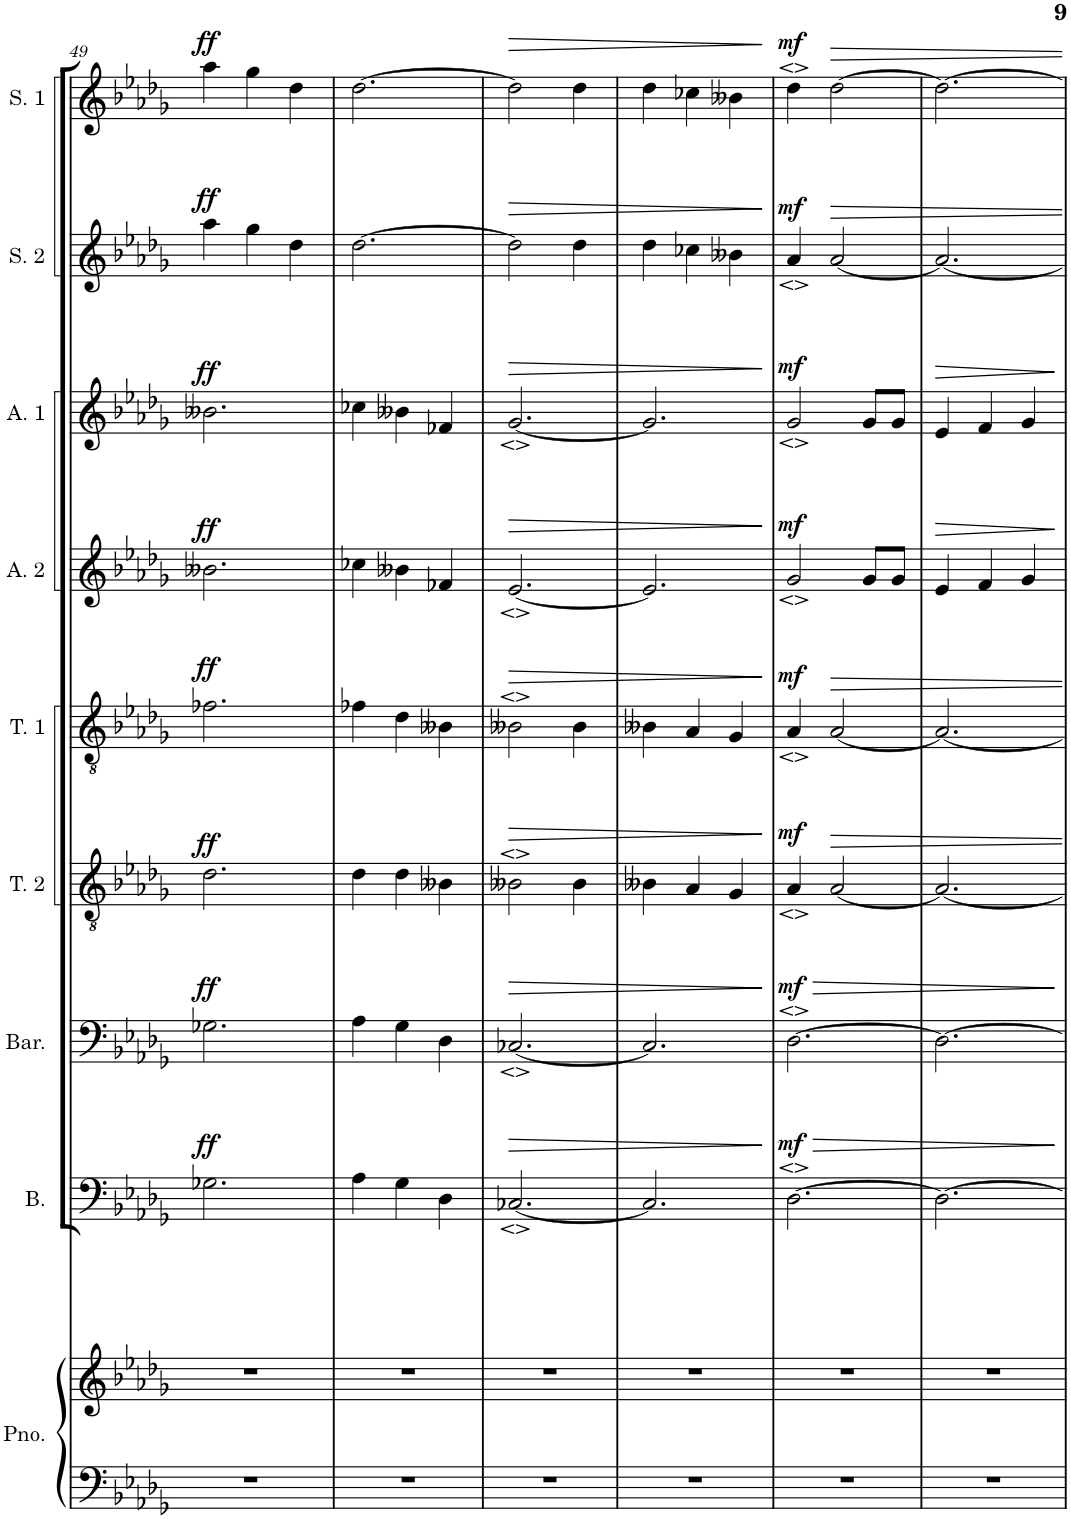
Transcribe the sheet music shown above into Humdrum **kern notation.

**kern	**kern	**kern	**dynam	**kern	**dynam	**kern	**dynam	**kern	**dynam	**kern	**dynam	**kern	**dynam	**kern	**dynam	**kern	**dynam
*part9	*part9	*part8	*part8	*part7	*part7	*part6	*part6	*part5	*part5	*part4	*part4	*part3	*part3	*part2	*part2	*part1	*part1
*staff10	*staff9	*staff8	*staff8	*staff7	*staff7	*staff6	*staff6	*staff5	*staff5	*staff4	*staff4	*staff3	*staff3	*staff2	*staff2	*staff1	*staff1
*I"Piano	*	*I"Bass	*	*I"Baritone	*	*I"Tenor 2	*	*I"Tenor 1	*	*I"Alto 2	*	*I"Alto 1	*	*I"Soprano 2	*	*I"Soprano 1	*
*I'Pno.	*	*I'B.	*	*I'Bar.	*	*I'T. 2	*	*I'T. 1	*	*I'A. 2	*	*I'A. 1	*	*I'S. 2	*	*I'S. 1	*
!!LO:PB:g=z
*clefF4	*clefG2	*clefF4	*	*clefF4	*	*clefGv2	*	*clefGv2	*	*clefG2	*	*clefG2	*	*clefG2	*	*clefG2	*
*k[b-e-a-d-g-]	*k[b-e-a-d-g-]	*k[b-e-a-d-g-]	*	*k[b-e-a-d-g-]	*	*k[b-e-a-d-g-]	*	*k[b-e-a-d-g-]	*	*k[b-e-a-d-g-]	*	*k[b-e-a-d-g-]	*	*k[b-e-a-d-g-]	*	*k[b-e-a-d-g-]	*
*M3/4	*M3/4	*M3/4	*	*M3/4	*	*M3/4	*	*M3/4	*	*M3/4	*	*M3/4	*	*M3/4	*	*M3/4	*
=49	=49	=49	=49	=49	=49	=49	=49	=49	=49	=49	=49	=49	=49	=49	=49	=49	=49
!	!	!	!LO:DY:a	!	!LO:DY:a	!	!LO:DY:a	!	!LO:DY:a	!	!LO:DY:a	!	!LO:DY:a	!	!LO:DY:a	!	!LO:DY:a
2.r	2.r	2.G-X\	ff	2.G-X\	ff	2.d-\	ff	2.f-X\	ff	2.b--X\	ff	2.b--X\	ff	4aa-\	ff	4aa-\	ff
.	.	.	.	.	.	.	.	.	.	.	.	.	.	4gg-\	.	4gg-\	.
.	.	.	.	.	.	.	.	.	.	.	.	.	.	4dd-\	.	4dd-\	.
=50	=50	=50	=50	=50	=50	=50	=50	=50	=50	=50	=50	=50	=50	=50	=50	=50	=50
2.r	2.r	4A-\	.	4A-\	.	4d-\	.	4f-X\	.	4cc-X\	.	4cc-X\	.	[2.dd-\	.	[2.dd-\	.
.	.	4G-\	.	4G-\	.	4d-\	.	4d-\	.	4b--X\	.	4b--X\	.	.	.	.	.
.	.	4D-\	.	4D-\	.	4B--X\	.	4B--X\	.	4f-X/	.	4f-X/	.	.	.	.	.
=51	=51	=51	=51	=51	=51	=51	=51	=51	=51	=51	=51	=51	=51	=51	=51	=51	=51
!	!	!	!LO:HP:b	!	!LO:HP:b	!	!	!	!	!	!LO:HP:b	!	!LO:HP:b	!	!	!	!
2.r	2.r	[2.C-X/	>	[2.C-X/	>	2B--X\	.	2B--X\	.	[2.e-/	>	[2.g-/	>	2dd-\]	.	2dd-\]	.
.	.	.	.	.	.	4B--\	.	4B--\	.	.	.	.	.	4dd-\	.	4dd-\	.
=52	=52	=52	=52	=52	=52	=52	=52	=52	=52	=52	=52	=52	=52	=52	=52	=52	=52
2.r	2.r	2.C-/]	.	2.C-/]	.	4B--X\	.	4B--X\	.	2.e-/]	.	2.g-/]	.	4dd-\	.	4dd-\	.
.	.	.	.	.	.	4A-/	.	4A-/	.	.	.	.	.	4cc-X\	.	4cc-X\	.
.	.	.	.	.	.	4G-/	.	4G-/	.	.	.	.	.	4b--X\	.	4b--X\	.
=53	=53	=53	=53	=53	=53	=53	=53	=53	=53	=53	=53	=53	=53	=53	=53	=53	=53
!	!	!	!LO:DY:a	!	!LO:DY:a	!	!LO:DY:a	!	!LO:DY:a	!	!LO:DY:a	!	!LO:DY:a	!	!LO:DY:a	!	!LO:DY:a
2.r	2.r	[2.D-\	mf	[2.D-\	mf	4A-/	mf	4A-/	mf	2g-/	mf	2g-/	mf	4a-/	mf	4dd-\	mf
.	.	.	.	.	.	[2A-/	.	[2A-/	.	.	.	.	.	[2a-/	.	[2dd-\	.
.	.	.	.	.	.	.	.	.	.	8g-/L	.	8g-/L	.	.	.	.	.
.	.	.	.	.	.	.	.	.	.	8g-/J	.	8g-/J	.	.	.	.	.
=54	=54	=54	=54	=54	=54	=54	=54	=54	=54	=54	=54	=54	=54	=54	=54	=54	=54
2.r	2.r	2.D-\_	.	2.D-\_	.	2.A-/_	.	2.A-/_	.	4e-/	.	4e-/	.	2.a-/_	.	2.dd-\_	.
.	.	.	.	.	.	.	.	.	.	4f/	.	4f/	.	.	.	.	.
.	.	.	.	.	.	.	.	.	.	4g-/	.	4g-/	.	.	.	.	.
.	.	.	]	.	]	.	.	.	.	.	]	.	]	.	.	.	.
=	=	=	=	=	=	=	=	=	=	=	=	=	=	=	=	=	=
*-	*-	*-	*-	*-	*-	*-	*-	*-	*-	*-	*-	*-	*-	*-	*-	*-	*-
